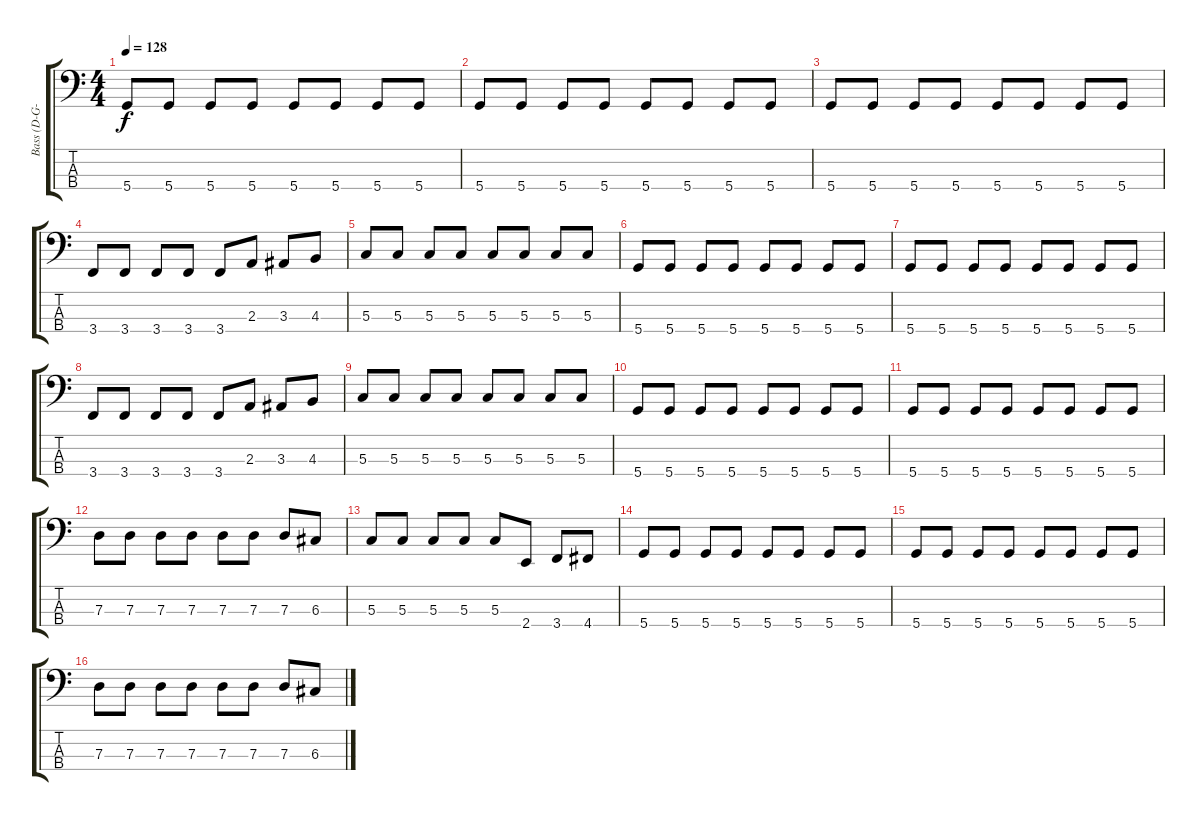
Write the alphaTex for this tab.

\track ("Bass (D-G-C-F)" "Bass (D-G-") {instrument electricbassfinger}
\staff {score tabs}
\tuning (F2 C2 G1 D1) {hide}
\ts (4 4)
\tempo 128
\clef f4
\ks c
5.4.8{dy f} 5.4.8 5.4.8 5.4.8 5.4.8 5.4.8 5.4.8 5.4.8 |
5.4.8 5.4.8 5.4.8 5.4.8 5.4.8 5.4.8 5.4.8 5.4.8 |
5.4.8 5.4.8 5.4.8 5.4.8 5.4.8 5.4.8 5.4.8 5.4.8 |
3.4.8 3.4.8 3.4.8 3.4.8 3.4.8 2.3.8 3.3.8 4.3.8 |
5.3.8 5.3.8 5.3.8 5.3.8 5.3.8 5.3.8 5.3.8 5.3.8 |
5.4.8 5.4.8 5.4.8 5.4.8 5.4.8 5.4.8 5.4.8 5.4.8 |
5.4.8 5.4.8 5.4.8 5.4.8 5.4.8 5.4.8 5.4.8 5.4.8 |
3.4.8 3.4.8 3.4.8 3.4.8 3.4.8 2.3.8 3.3.8 4.3.8 |
5.3.8 5.3.8 5.3.8 5.3.8 5.3.8 5.3.8 5.3.8 5.3.8 |
5.4.8 5.4.8 5.4.8 5.4.8 5.4.8 5.4.8 5.4.8 5.4.8 |
5.4.8 5.4.8 5.4.8 5.4.8 5.4.8 5.4.8 5.4.8 5.4.8 |
7.3.8 7.3.8 7.3.8 7.3.8 7.3.8 7.3.8 7.3.8 6.3.8 |
5.3.8 5.3.8 5.3.8 5.3.8 5.3.8 2.4.8 3.4.8 4.4.8 |
5.4.8 5.4.8 5.4.8 5.4.8 5.4.8 5.4.8 5.4.8 5.4.8 |
5.4.8 5.4.8 5.4.8 5.4.8 5.4.8 5.4.8 5.4.8 5.4.8 |
7.3.8 7.3.8 7.3.8 7.3.8 7.3.8 7.3.8 7.3.8 6.3.8
